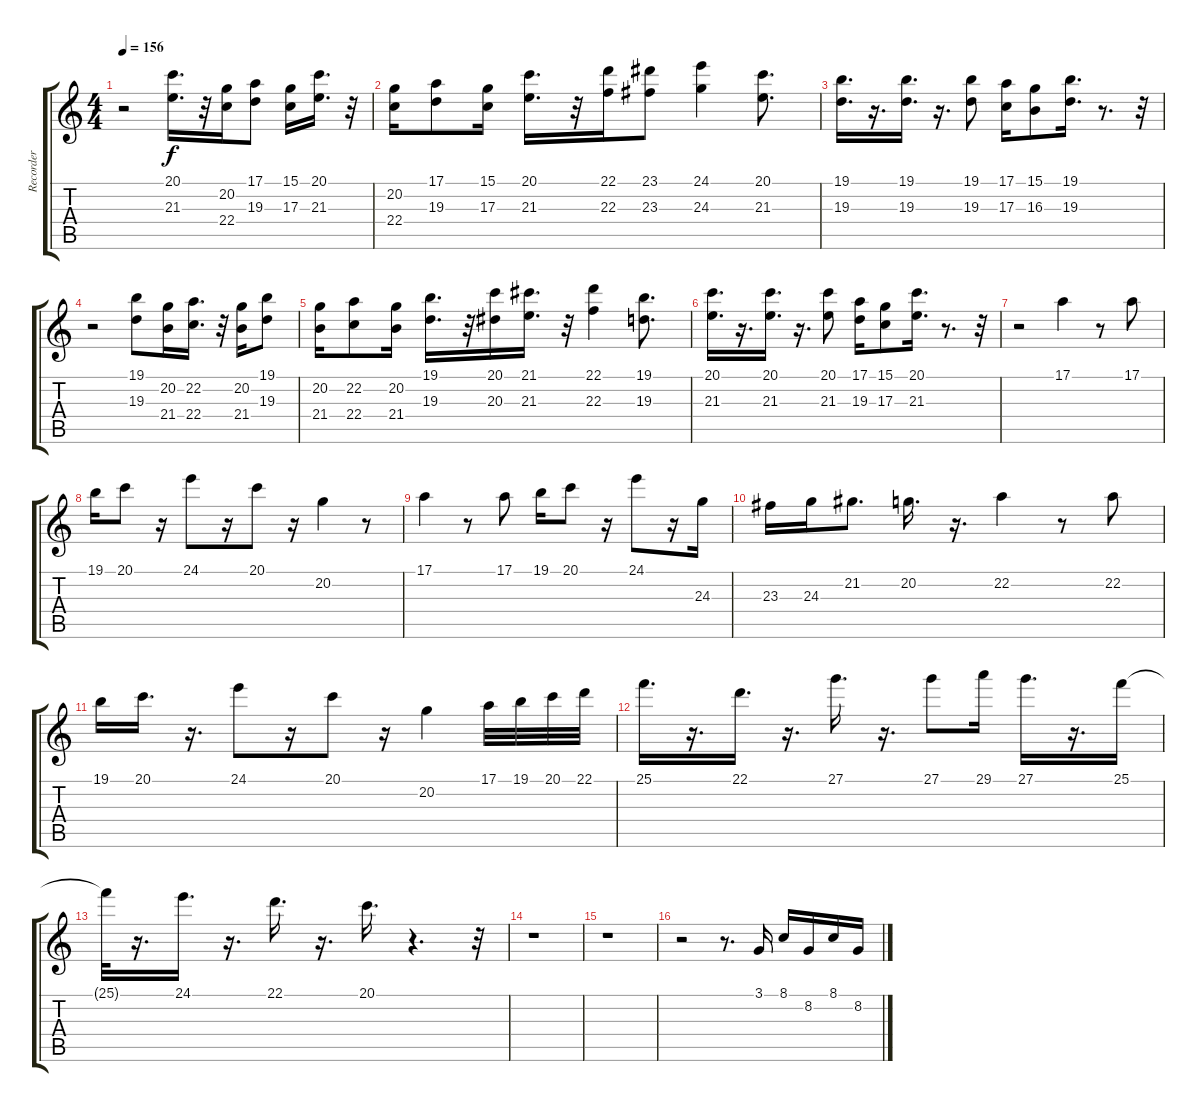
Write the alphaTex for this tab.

\track ("Recorder" "Recorder") {instrument recorder}
\staff {score tabs}
\tuning (E4 B3 G3 D3 A2 E2) {hide}
\ts (4 4)
\tempo 156
\clef g2
\ks c
r.2{dy f} (20.1 21.3).16{d} r.32 (20.2 22.4).16 (17.1 19.3).8 (15.1 17.3).16 (20.1 21.3).16{d} r.32 |
(20.2 22.4).16 (17.1 19.3).8 (15.1 17.3).16 (20.1 21.3).16{d} r.32 (22.1 22.3).16 (23.1 23.3).8 (24.1 24.3).4 (20.1 21.3).8{d} |
(19.1 19.3).16{d} r.16{d} (19.1 19.3).16{d} r.16{d} (19.1 19.3).8 (17.1 17.3).16 (15.1 16.3).8 (19.1 19.3).16{d} r.8{d} r.32 |
r.2 (19.1 19.3).8 (20.2 21.4).16 (22.2 22.4).16{d} r.32 (20.2 21.4).16 (19.1 19.3).8 |
(20.2 21.4).16 (22.2 22.4).8 (20.2 21.4).16 (19.1 19.3).16{d} r.32 (20.1 20.3).16 (21.1 21.3).16{d} r.32 (22.1 22.3).4 (19.1 19.3).8{d} |
(20.1 21.3).16{d} r.16{d} (20.1 21.3).16{d} r.16{d} (20.1 21.3).8 (17.1 19.3).16 (15.1 17.3).8 (20.1 21.3).16{d} r.8{d} r.32 |
r.2 17.1.4 r.8 17.1.8 |
19.1.16 20.1.8 r.16 24.1.8 r.16 20.1.8 r.16 20.2.4 r.8 |
17.1.4 r.8 17.1.8 19.1.16 20.1.8 r.16 24.1.8 r.16 24.3.16 |
23.3.16 24.3.16 21.2.8{d} 20.2.16{d} r.16{d} 22.2.4 r.8 22.2.8 |
19.1.16 20.1.16{d} r.16{d} 24.1.8 r.16 20.1.8 r.16 20.2.4 17.1.32 19.1.32 20.1.32 22.1.32 |
25.1.16{d} r.16{d} 22.1.16{d} r.16{d} 27.1.16{d} r.16{d} 27.1.8 29.1.16 27.1.16{d} r.16{d} 25.1.16 |
25.1{t}.32 r.16{d} 24.1.16{d} r.16{d} 22.1.16{d} r.16{d} 20.1.16{d} r.4{d} r.32 |
r.1 |
r.1 |
r.2 r.8{d} 3.1.16 8.1.16 8.2.16 8.1.16 8.2.16
